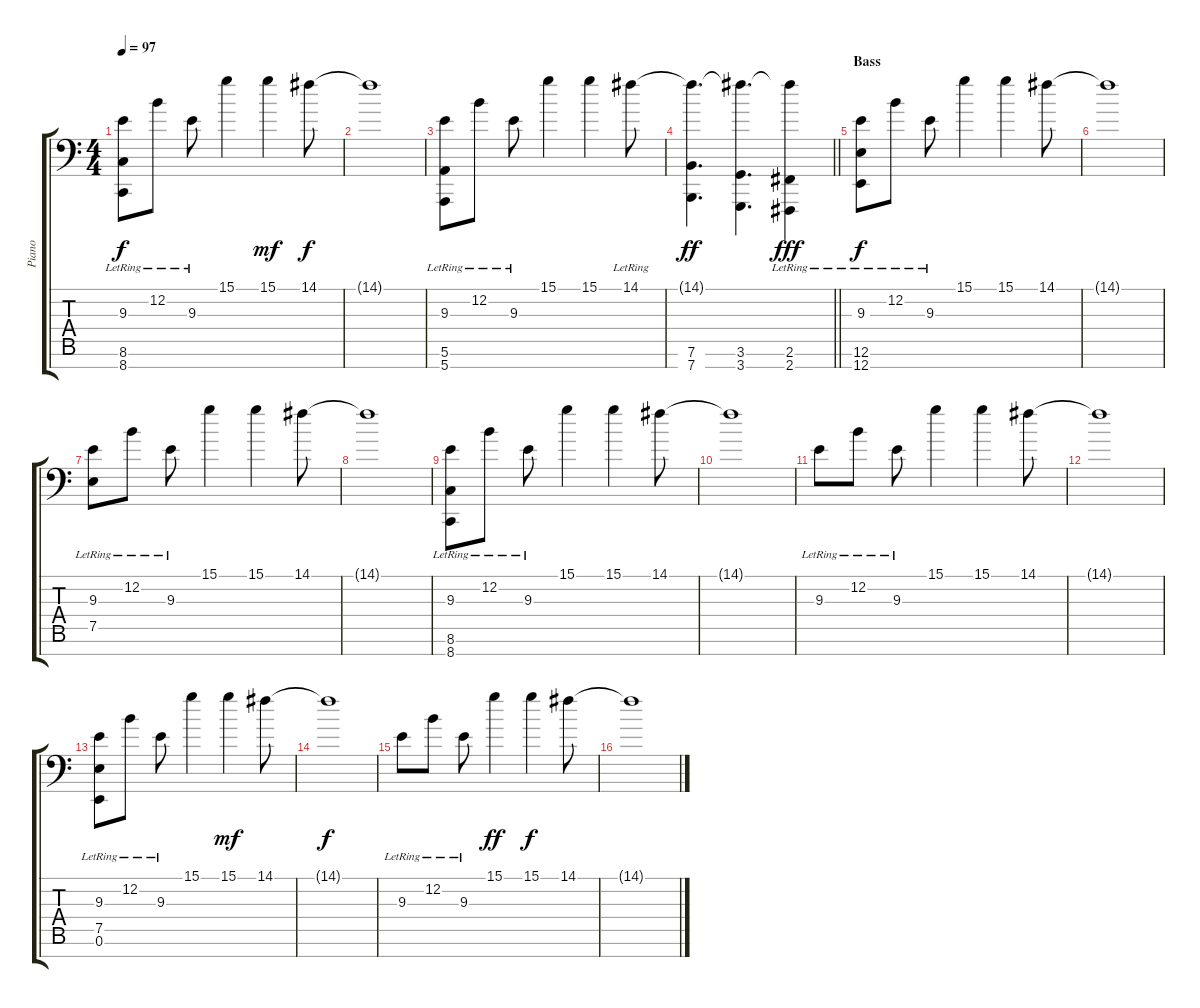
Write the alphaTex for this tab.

\track ("Piano" "Piano") {instrument acousticgrandpiano}
\staff {score tabs}
\tuning (E4 B3 G3 D3 A2 E2 E1) {hide}
\ts (4 4)
\tempo 97
\clef f4
\ks c
(9.3{lr} 8.6{lr} 8.7{lr}).8{dy f} 12.2{lr}.8 9.3{lr}.8 15.1.4 15.1.4{dy mf} 14.1.8{dy f} |
14.1{t}.1 |
(9.3{lr} 5.6{lr} 5.7{lr}).8 12.2{lr}.8 9.3{lr}.8 15.1.4 15.1.4 14.1{lr}.8 |
\barLineRight lightlight
(14.1{t} 7.6 7.7).4{d dy ff} (14.1{t} 3.6 3.7).4{d} (14.1{t} 2.6 2.7{lr}).4{dy fff} |
\section ("" "Bass")
(9.3{lr} 12.6 12.7{lr}).8{dy f} 12.2{lr}.8 9.3{lr}.8 15.1.4 15.1.4 14.1.8 |
14.1{t}.1 |
(9.3{lr} 7.5).8 12.2{lr}.8 9.3{lr}.8 15.1.4 15.1.4 14.1.8 |
14.1{t}.1 |
(9.3{lr} 8.6{lr} 8.7{lr}).8 12.2{lr}.8 9.3{lr}.8 15.1.4 15.1.4 14.1.8 |
14.1{t}.1 |
9.3{lr}.8 12.2{lr}.8 9.3{lr}.8 15.1.4 15.1.4 14.1.8 |
14.1{t}.1 |
(9.3{lr} 7.5{lr} 0.6{lr}).8 12.2{lr}.8 9.3{lr}.8 15.1.4 15.1.4{dy mf} 14.1.8 |
14.1{t}.1{dy f} |
9.3{lr}.8 12.2{lr}.8 9.3{lr}.8 15.1.4{dy ff} 15.1.4{dy f} 14.1.8 |
14.1{t}.1
